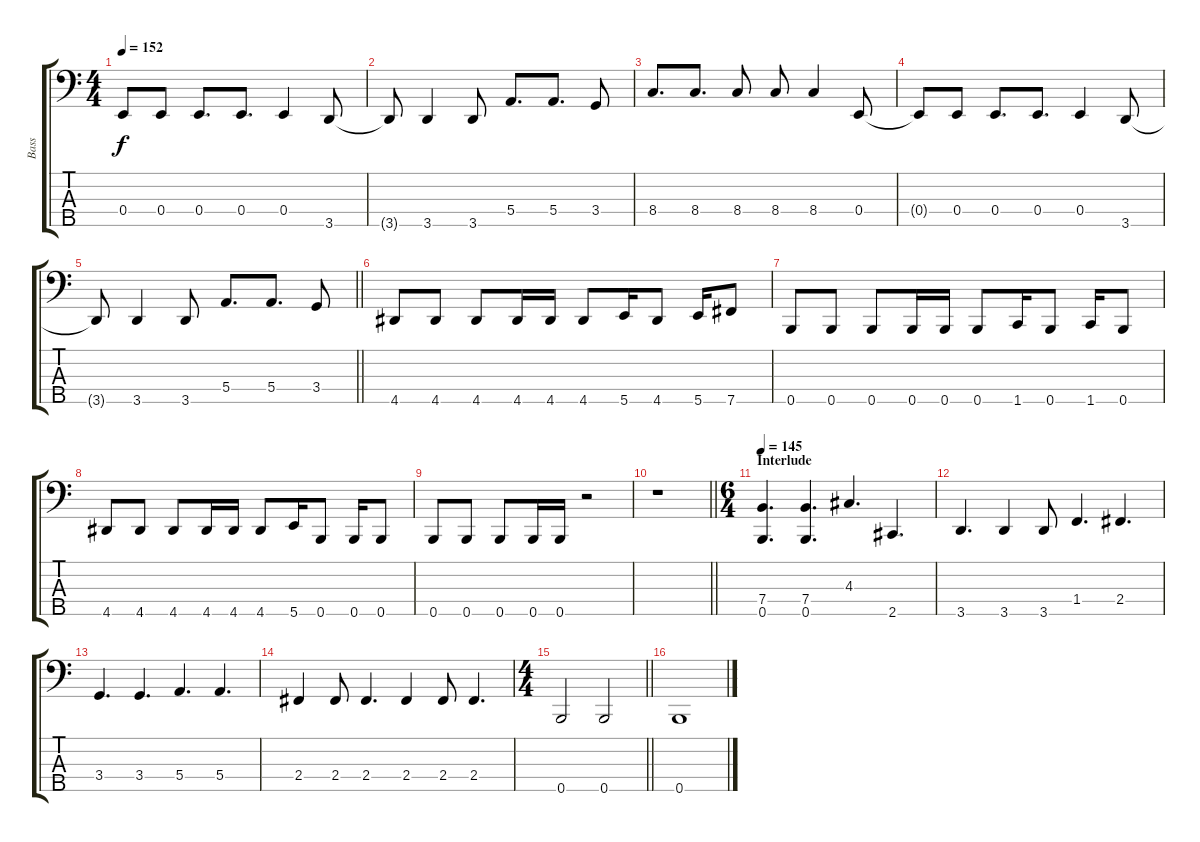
\track ("Bass" "Bass") {instrument electricbassfinger}
\staff {score tabs}
\tuning (G2 D2 A1 E1 B0) {hide}
\ts (4 4)
\tempo 152
\clef f4
\ks c
0.4{t}.8{dy f} 0.4.8 0.4.8{d} 0.4.8{d} 0.4.4 3.5.8 |
3.5{t}.8 3.5.4 3.5.8 5.4.8{d} 5.4.8{d} 3.4.8 |
8.4.8{d} 8.4.8{d} 8.4.8 8.4.8 8.4.4 0.4.8 |
0.4{t}.8 0.4.8 0.4.8{d} 0.4.8{d} 0.4.4 3.5.8 |
\barLineRight lightlight
3.5{t}.8 3.5.4 3.5.8 5.4.8{d} 5.4.8{d} 3.4.8 |
\section ("" "")
4.5.8 4.5.8 4.5.8 4.5.16 4.5.16 4.5.8 5.5.16 4.5.8 5.5.16 7.5.8 |
0.5.8 0.5.8 0.5.8 0.5.16 0.5.16 0.5.8 1.5.16 0.5.8 1.5.16 0.5.8 |
4.5.8 4.5.8 4.5.8 4.5.16 4.5.16 4.5.8 5.5.16 0.5.8 0.5.16 0.5.8 |
0.5.8 0.5.8 0.5.8 0.5.16 0.5.16 r.2 |
\barLineRight lightlight
r.1 |
\ts (6 4)
\section ("" "Interlude ")
\tempo 145
(7.4 0.5).4{d} (7.4 0.5).4{d} 4.3.4{d} 2.5.4{d} |
3.5.4{d} 3.5.4 3.5.8 1.4.4{d} 2.4.4{d} |
3.4.4{d} 3.4.4{d} 5.4.4{d} 5.4.4{d} |
2.4.4 2.4.8 2.4.4{d} 2.4.4 2.4.8 2.4.4{d} |
\ts (4 4)
\barLineRight lightlight
0.5.2 0.5.2 |
\section ("" "")
0.5.1
